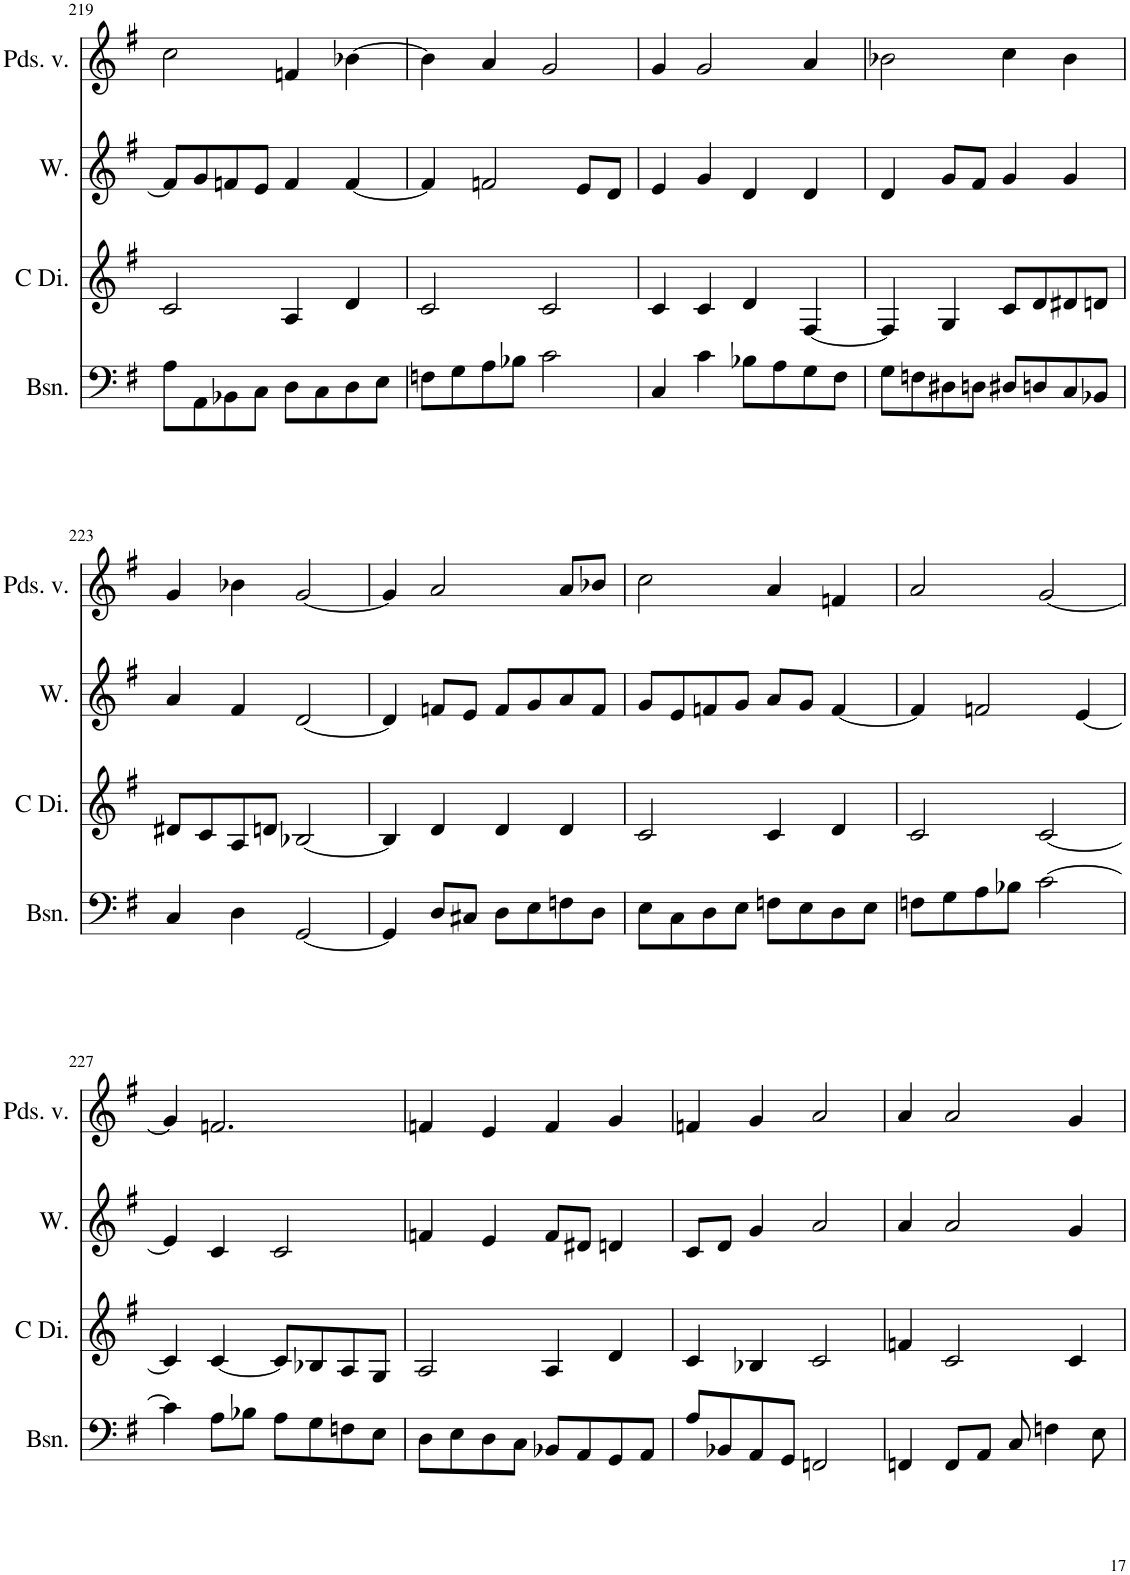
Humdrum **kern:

**kern	**kern	**kern	**kern
*part4	*part3	*part2	*part1
*staff4	*staff3	*staff2	*staff1
*I"Bassoon, Bassoon	*I"C Dizi, Piccolo	*I"Winds, Flute	*I"Pardessus de viole, Violin
*I'Bsn.	*I'C Di.	*I'W.	*I'Pds. v.
!!LO:PB:g=z
*clefF4	*clefG2	*clefG2	*clefG2
*	*Trd-7c-12	*	*
*k[f#]	*k[f#]	*k[f#]	*k[f#]
*M4/4	*M4/4	*M4/4	*M4/4
=219	=219	=219	=219
8A\L	2c/	8f/L]	2cc\
8AA\	.	8g/	.
8BB-X\	.	8fn/	.
8C\J	.	8e/J	.
8D\L	4A/	4f/	4fn/
8C\	.	.	.
8D\	4d/	[4f/	[4b-X\
8E\J	.	.	.
=220	=220	=220	=220
8Fn\L	2c/	4f/]	4b-\]
8G\	.	.	.
8A\	.	2fn/	4a/
8B-X\J	.	.	.
2c\	2c/	.	2g/
.	.	8e/L	.
.	.	8d/J	.
=221	=221	=221	=221
4C/	4c/	4e/	4g/
4c\	4c/	4g/	2g/
8B-X\L	4d/	4d/	.
8A\	.	.	.
8G\	[4F#/	4d/	4a/
8F#\J	.	.	.
=222	=222	=222	=222
8G\L	4F#/]	4d/	2b-X\
8Fn\	.	.	.
8D#X\	4G/	8g/L	.
8Dn\J	.	8f#/J	.
8D#X/L	8c/L	4g/	4cc\
8Dn/	8d/	.	.
8C/	8d#X/	4g/	4b-\
8BB-X/J	8dn/J	.	.
!!LO:LB:g=z
=223	=223	=223	=223
4C/	8d#X/L	4a/	4g/
.	8c/	.	.
4D\	8A/	4f#/	4b-X\
.	8dn/J	.	.
[2GG/	[2B-X/	[2d/	[2g/
=224	=224	=224	=224
4GG/]	4B-/]	4d/]	4g/]
8D/L	4d/	8fn/L	2a/
8C#X/J	.	8e/J	.
8D\L	4d/	8f/L	.
8E\	.	8g/	.
8Fn\	4d/	8a/	8a/L
8D\J	.	8f/J	8b-X/J
=225	=225	=225	=225
8E\L	2c/	8g/L	2cc\
8C\	.	8e/	.
8D\	.	8fn/	.
8E\J	.	8g/J	.
8Fn\L	4c/	8a/L	4a/
8E\	.	8g/J	.
8D\	4d/	[4f/	4fn/
8E\J	.	.	.
=226	=226	=226	=226
8Fn\L	2c/	4f/]	2a/
8G\	.	.	.
8A\	.	2fn/	.
8B-X\J	.	.	.
[2c\	[2c/	.	[2g/
.	.	[4e/	.
!!LO:LB:g=z
=227	=227	=227	=227
4c\]	4c/]	4e/]	4g/]
8A\L	[4c/	4c/	2.fn/
8B-X\J	.	.	.
8A\L	8c/L]	2c/	.
8G\	8B-X/	.	.
8Fn\	8A/	.	.
8E\J	8G/J	.	.
=228	=228	=228	=228
8D\L	2A/	4fn/	4fn/
8E\	.	.	.
8D\	.	4e/	4e/
8C\J	.	.	.
8BB-X/L	4A/	8f/L	4f/
8AA/	.	8d#X/J	.
8GG/	4d/	4dn/	4g/
8AA/J	.	.	.
=229	=229	=229	=229
8A/L	4c/	8c/L	4fn/
8BB-X/	.	8d/J	.
8AA/	4B-X/	4g/	4g/
8GG/J	.	.	.
2FFn/	2c/	2a/	2a/
=230	=230	=230	=230
4FFn/	4fn/	4a/	4a/
8FF/L	2c/	2a/	2a/
8AA/J	.	.	.
8C/	.	.	.
4Fn\	.	.	.
.	4c/	4g/	4g/
8E\	.	.	.
=	=	=	=
*-	*-	*-	*-
